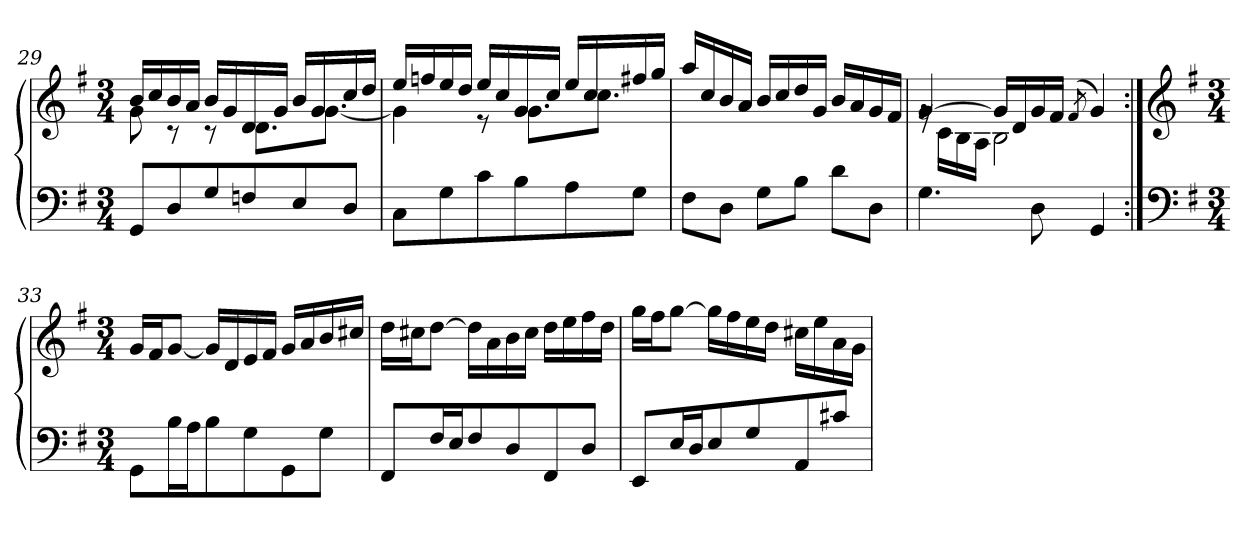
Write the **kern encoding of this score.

**kern	**kern
*part1	*part1
*staff2	*staff1
*clefF4	*clefG2
*k[f#]	*k[f#]
*G:	*G:
*M3/4	*M3/4
=29	=29
*	*^
8GG/L	16b/LL	8g\
.	16cc/	.
8D/	16b/	8r
.	16a/JJ	.
8G/	16b/LL	8r
.	16g/	.
8Fn/	16d/	8.d\L
.	16g/JJ	.
8E/	16b/LL	.
.	16g/	[8.g\J
8D/J	16cc/	.
.	16dd/JJ	.
!!LO:LB:g=z	!!
=30	=30	=30
8C\L	16ee/LL	4g\]
.	16ffn/	.
8G\	16ee/	.
.	16dd/JJ	.
8c\	16ee/LL	8r
.	16cc/	.
8B\	16g/	8.g\L
.	16cc/JJ	.
8A\	16ee/LL	.
.	16cc/	8.cc\J
8G\J	16ff#X/	.
.	16gg/JJ	.
*	*v	*v
=31	=31
8F#\L	16aa/LL
.	16cc/
8D\J	16b/
.	16a/JJ
8G\L	16b/LL
.	16cc/
8B\J	16dd/
.	16g/JJ
8d\L	16b/LL
.	16a/
8D\J	16g/
.	16f#/JJ
=32	=32
*	*^
4.G\	[4g/	16rg
.	.	16c\LL
.	.	16B\
.	.	16A\JJ
.	16g/LL]	2B\
.	16d/	.
8D\	16g/	.
.	16f#/JJ	.
.	(8qf#/	.
4GG/	4g/)	.
*	*v	*v
!!LO:PB:g=z
=33:|!	=33:|!
*clefF4	*clefG2
*k[f#]	*k[f#]
*G:	*G:
*M3/4	*M3/4
*	*MM108
8GG\L	16g/LL
.	16f#/J
16B\L	[8g/J
16A\J	.
8B\	16g/LL]
.	16d/
8G\	16e/
.	16f#/JJ
8GG\	16g/LL
.	16a/
8G\J	16b/
.	16cc#X/JJ
=34	=34
8FF#/L	16dd\LL
.	16cc#X\J
16F#/L	[8dd\J
16E/J	.
8F#/	16dd\LL]
.	16a\
8D/	16b\
.	16cc#\JJ
8FF#/	16dd\LL
.	16ee\
8D/J	16ff#\
.	16dd\JJ
=35	=35
8EE/L	16gg\LL
.	16ff#\J
16E/L	[8gg\J
16D/J	.
8E/	16gg\LL]
.	16ff#\
8G/	16ee\
.	16dd\JJ
8AA/	16cc#X\LL
.	16ee\
8c#X/J	16a\
.	16g\JJ
=	=
*-	*-
